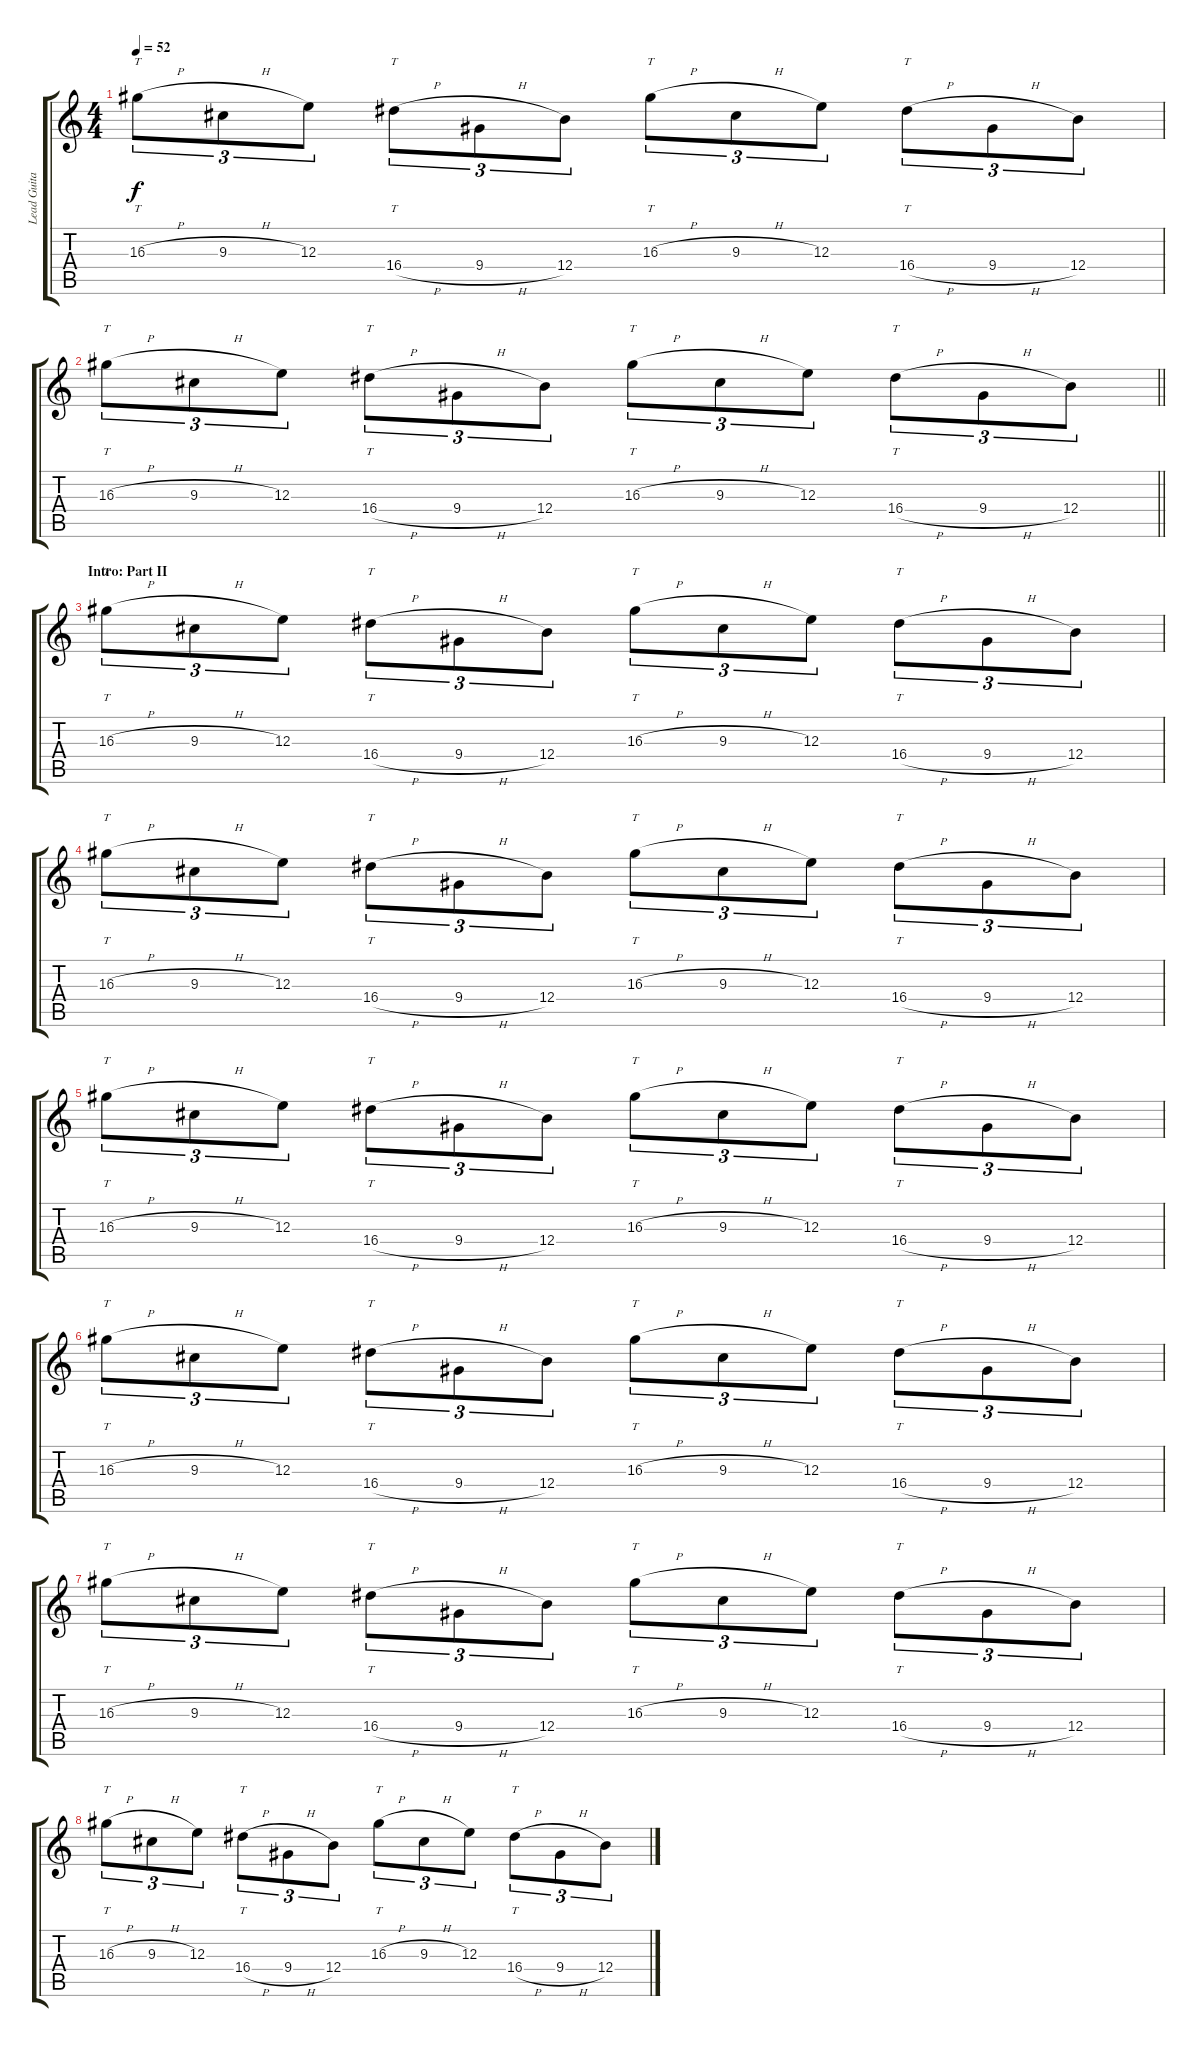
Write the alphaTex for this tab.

\track ("Lead Guitar (Distortion w/ Delay)" "Lead Guita") {instrument distortionguitar}
\staff {score tabs}
\tuning (Db4 Ab3 E3 B2 Gb2 Db2) {hide}
\ts (4 4)
\tempo 52
\clef g2
\ks c
16.3{h}.8{tt tu (3 2) dy f} 9.3{h}.8{tu (3 2)} 12.3.8{tu (3 2)} 16.4{h}.8{tt tu (3 2)} 9.4{h}.8{tu (3 2)} 12.4.8{tu (3 2)} 16.3{h}.8{tt tu (3 2)} 9.3{h}.8{tu (3 2)} 12.3.8{tu (3 2)} 16.4{h}.8{tt tu (3 2)} 9.4{h}.8{tu (3 2)} 12.4.8{tu (3 2)} |
\barLineRight lightlight
16.3{h}.8{tt tu (3 2)} 9.3{h}.8{tu (3 2)} 12.3.8{tu (3 2)} 16.4{h}.8{tt tu (3 2)} 9.4{h}.8{tu (3 2)} 12.4.8{tu (3 2)} 16.3{h}.8{tt tu (3 2)} 9.3{h}.8{tu (3 2)} 12.3.8{tu (3 2)} 16.4{h}.8{tt tu (3 2)} 9.4{h}.8{tu (3 2)} 12.4.8{tu (3 2)} |
\section ("" "Intro: Part II")
16.3{h}.8{tt tu (3 2)} 9.3{h}.8{tu (3 2)} 12.3.8{tu (3 2)} 16.4{h}.8{tt tu (3 2)} 9.4{h}.8{tu (3 2)} 12.4.8{tu (3 2)} 16.3{h}.8{tt tu (3 2)} 9.3{h}.8{tu (3 2)} 12.3.8{tu (3 2)} 16.4{h}.8{tt tu (3 2)} 9.4{h}.8{tu (3 2)} 12.4.8{tu (3 2)} |
16.3{h}.8{tt tu (3 2)} 9.3{h}.8{tu (3 2)} 12.3.8{tu (3 2)} 16.4{h}.8{tt tu (3 2)} 9.4{h}.8{tu (3 2)} 12.4.8{tu (3 2)} 16.3{h}.8{tt tu (3 2)} 9.3{h}.8{tu (3 2)} 12.3.8{tu (3 2)} 16.4{h}.8{tt tu (3 2)} 9.4{h}.8{tu (3 2)} 12.4.8{tu (3 2)} |
16.3{h}.8{tt tu (3 2)} 9.3{h}.8{tu (3 2)} 12.3.8{tu (3 2)} 16.4{h}.8{tt tu (3 2)} 9.4{h}.8{tu (3 2)} 12.4.8{tu (3 2)} 16.3{h}.8{tt tu (3 2)} 9.3{h}.8{tu (3 2)} 12.3.8{tu (3 2)} 16.4{h}.8{tt tu (3 2)} 9.4{h}.8{tu (3 2)} 12.4.8{tu (3 2)} |
16.3{h}.8{tt tu (3 2)} 9.3{h}.8{tu (3 2)} 12.3.8{tu (3 2)} 16.4{h}.8{tt tu (3 2)} 9.4{h}.8{tu (3 2)} 12.4.8{tu (3 2)} 16.3{h}.8{tt tu (3 2)} 9.3{h}.8{tu (3 2)} 12.3.8{tu (3 2)} 16.4{h}.8{tt tu (3 2)} 9.4{h}.8{tu (3 2)} 12.4.8{tu (3 2)} |
16.3{h}.8{tt tu (3 2)} 9.3{h}.8{tu (3 2)} 12.3.8{tu (3 2)} 16.4{h}.8{tt tu (3 2)} 9.4{h}.8{tu (3 2)} 12.4.8{tu (3 2)} 16.3{h}.8{tt tu (3 2)} 9.3{h}.8{tu (3 2)} 12.3.8{tu (3 2)} 16.4{h}.8{tt tu (3 2)} 9.4{h}.8{tu (3 2)} 12.4.8{tu (3 2)} |
16.3{h}.8{tt tu (3 2)} 9.3{h}.8{tu (3 2)} 12.3.8{tu (3 2)} 16.4{h}.8{tt tu (3 2)} 9.4{h}.8{tu (3 2)} 12.4.8{tu (3 2)} 16.3{h}.8{tt tu (3 2)} 9.3{h}.8{tu (3 2)} 12.3.8{tu (3 2)} 16.4{h}.8{tt tu (3 2)} 9.4{h}.8{tu (3 2)} 12.4.8{tu (3 2)}
